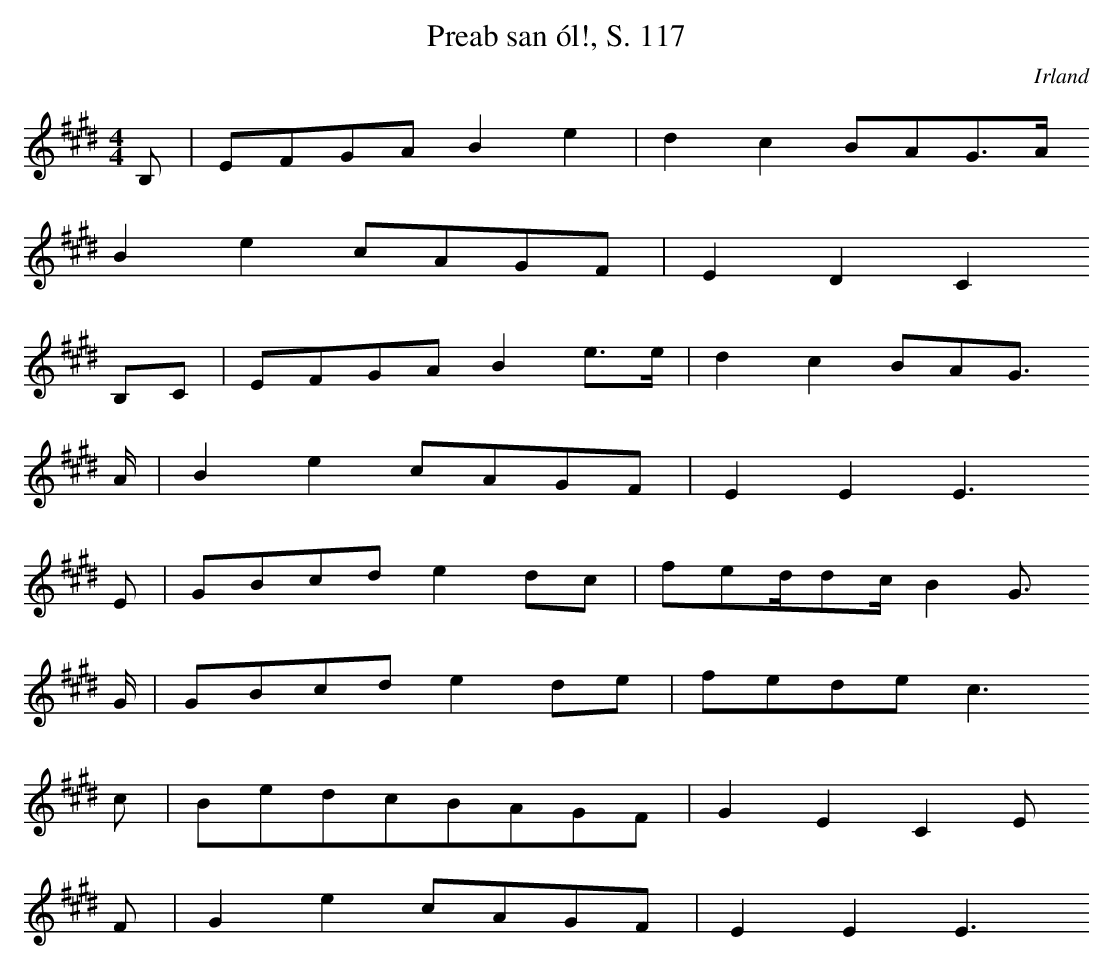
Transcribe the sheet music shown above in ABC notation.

X:1
T: Preab san ól!, S. 117
O: Irland
M: 4/4
L: 1/16
K: E
B,2 | E2F2G2A2B4e4 | d4c4B2A2G3A
B4e4c2A2G2F2 | E4D4C4
B,2C2 | E2F2G2A2B4e3e | d4c4B2A2G3
A | B4e4c2A2G2F2 | E4E4E6
E2 | G2B2c2d2e4d2c2 | f2e2dd2cB4G3
G | G2B2c2d2e4d2e2 | f2e2d2e2c6
c2 | B2e2d2c2B2A2G2F2 | G4E4C4E2
F2 | G4e4c2A2G2F2 | E4E4E6
